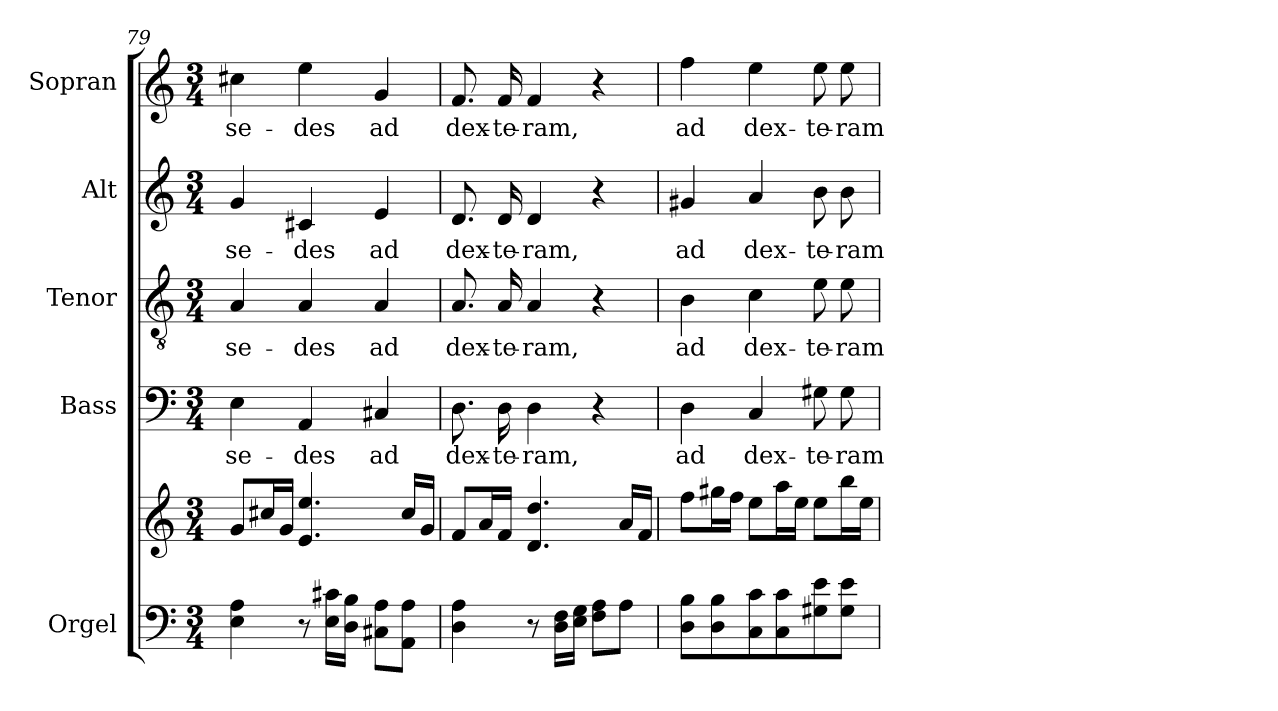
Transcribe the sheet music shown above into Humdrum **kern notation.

**kern	**kern	**kern	**text	**kern	**text	**kern	**text	**kern	**text
*part5	*part5	*part4	*part4	*part3	*part3	*part2	*part2	*part1	*part1
*staff6	*staff5	*staff4	*staff4	*staff3	*staff3	*staff2	*staff2	*staff1	*staff1
*I"Orgel	*	*I"Bass	*	*I"Tenor	*	*I"Alt	*	*I"Sopran	*
*	*	*I'B.	*	*I'T.	*	*I'A.	*	*I'S.	*
*clefF4	*clefG2	*clefF4	*	*clefGv2	*	*clefG2	*	*clefG2	*
*k[]	*k[]	*k[]	*	*k[]	*	*k[]	*	*k[]	*
*C:	*C:	*C:	*	*C:	*	*C:	*	*C:	*
*M3/4	*M3/4	*M3/4	*	*M3/4	*	*M3/4	*	*M3/4	*
=79	=79	=79	=79	=79	=79	=79	=79	=79	=79
!	!	!	!LO:LY:b	!	!LO:LY:b	!	!LO:LY:b	!	!LO:LY:b
4E\ 4A\	8g/L	4E\	se-	4A/	se-	4g/	se-	4cc#X\	se-
.	16cc#X/L	.	.	.	.	.	.	.	.
.	16g/JJ	.	.	.	.	.	.	.	.
!	!	!	!LO:LY:b	!	!LO:LY:b	!	!LO:LY:b	!	!LO:LY:b
8r	4.e/ 4.ee/	4AA/	-des	4A/	-des	4c#X/	-des	4ee\	-des
16E\ 16c#X\LL	.	.	.	.	.	.	.	.	.
16D\ 16B\JJ	.	.	.	.	.	.	.	.	.
!	!	!	!LO:LY:b	!	!LO:LY:b	!	!LO:LY:b	!	!LO:LY:b
8C#X\ 8A\L	.	4C#X/	ad	4A/	ad	4e/	ad	4g/	ad
8AA\ 8A\J	16cc#/LL	.	.	.	.	.	.	.	.
.	16g/JJ	.	.	.	.	.	.	.	.
=80	=80	=80	=80	=80	=80	=80	=80	=80	=80
!	!	!	!LO:LY:b	!	!LO:LY:b	!	!LO:LY:b	!	!LO:LY:b
4D\ 4A\	8f/L	8.D\	dex-	8.A/	dex-	8.d/	dex-	8.f/	dex-
.	16a/L	.	.	.	.	.	.	.	.
!	!	!	!LO:LY:b	!	!LO:LY:b	!	!LO:LY:b	!	!LO:LY:b
.	16f/JJ	16D\	-te-	16A/	-te-	16d/	-te-	16f/	-te-
!	!	!	!LO:LY:b	!	!LO:LY:b	!	!LO:LY:b	!	!LO:LY:b
8r	4.d/ 4.dd/	4D\	-ram,	4A/	-ram,	4d/	-ram,	4f/	-ram,
16D\ 16F\LL	.	.	.	.	.	.	.	.	.
16E\ 16G\JJ	.	.	.	.	.	.	.	.	.
8F\ 8A\L	.	4r	.	4r	.	4r	.	4r	.
8A\J	16a/LL	.	.	.	.	.	.	.	.
.	16f/JJ	.	.	.	.	.	.	.	.
=81	=81	=81	=81	=81	=81	=81	=81	=81	=81
!	!	!	!LO:LY:b	!	!LO:LY:b	!	!LO:LY:b	!	!LO:LY:b
8D\ 8B\L	8ff\L	4D\	ad	4B\	ad	4g#X/	ad	4ff\	ad
8D\ 8B\	16gg#X\L	.	.	.	.	.	.	.	.
.	16ff\JJ	.	.	.	.	.	.	.	.
!	!	!	!LO:LY:b	!	!LO:LY:b	!	!LO:LY:b	!	!LO:LY:b
8C\ 8c\	8ee\L	4C/	dex-	4c\	dex-	4a/	dex-	4ee\	dex-
8C\ 8c\	16aa\L	.	.	.	.	.	.	.	.
.	16ee\JJ	.	.	.	.	.	.	.	.
!	!	!	!LO:LY:b	!	!LO:LY:b	!	!LO:LY:b	!	!LO:LY:b
8G#X\ 8e\	8ee\L	8G#X\	-te-	8e\	-te-	8b\	-te-	8ee\	-te-
!	!	!	!LO:LY:b	!	!LO:LY:b	!	!LO:LY:b	!	!LO:LY:b
8G#\ 8e\J	16bb\L	8G#\	-ram	8e\	-ram	8b\	-ram	8ee\	-ram
.	16ee\JJ	.	.	.	.	.	.	.	.
=	=	=	=	=	=	=	=	=	=
*-	*-	*-	*-	*-	*-	*-	*-	*-	*-
